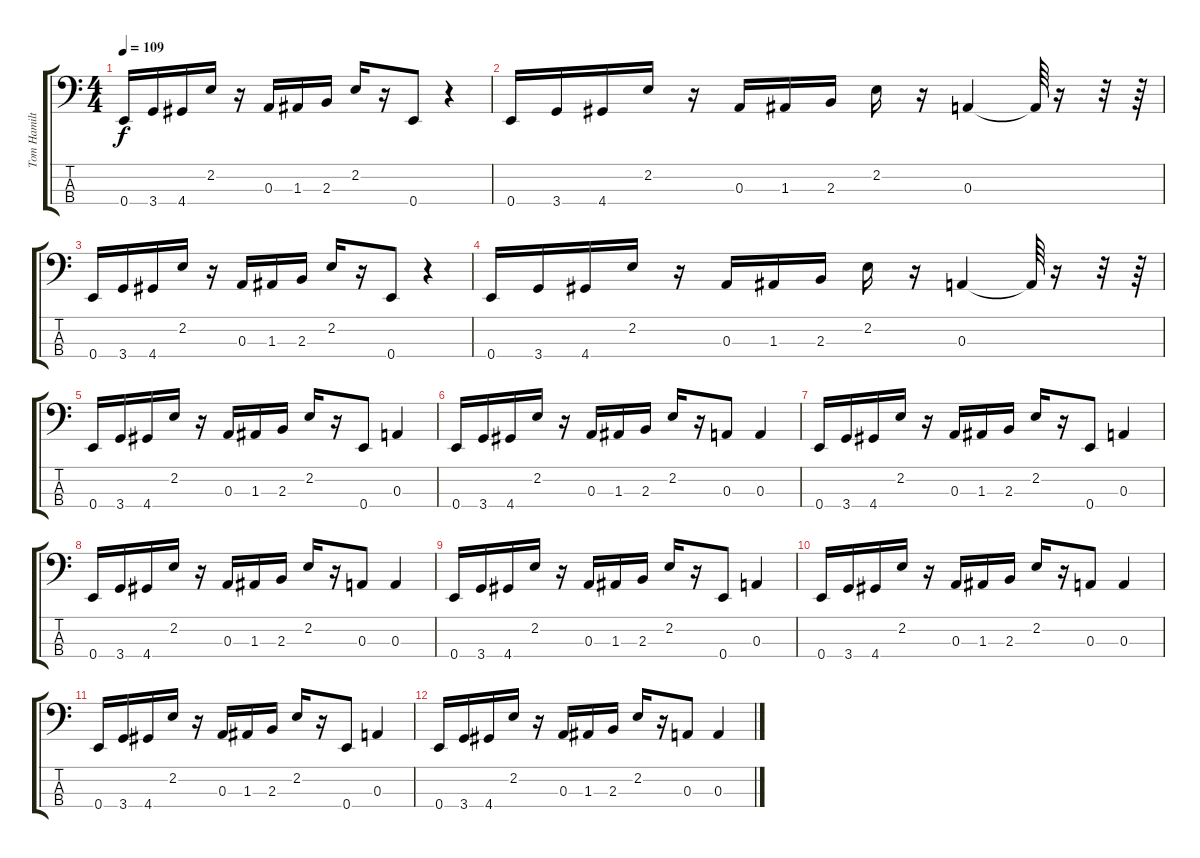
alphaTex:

\track ("Tom Hamilton" "Tom Hamilt") {instrument electricbassfinger}
\staff {score tabs}
\tuning (G2 D2 A1 E1) {hide}
\ts (4 4)
\tempo 109
\clef f4
\ks c
0.4.16{dy f} 3.4.16 4.4.16 2.2.16 r.16 0.3.16 1.3.16 2.3.16 2.2.16 r.16 0.4.8 r.4 |
0.4.16 3.4.16 4.4.16 2.2.16 r.16 0.3.16 1.3.16 2.3.16 2.2.16 r.16 0.3.4 0.3{t}.64 r.16 r.32 r.64 |
0.4.16 3.4.16 4.4.16 2.2.16 r.16 0.3.16 1.3.16 2.3.16 2.2.16 r.16 0.4.8 r.4 |
0.4.16 3.4.16 4.4.16 2.2.16 r.16 0.3.16 1.3.16 2.3.16 2.2.16 r.16 0.3.4 0.3{t}.64 r.16 r.32 r.64 |
0.4.16 3.4.16 4.4.16 2.2.16 r.16 0.3.16 1.3.16 2.3.16 2.2.16 r.16 0.4.8 0.3.4 |
0.4.16 3.4.16 4.4.16 2.2.16 r.16 0.3.16 1.3.16 2.3.16 2.2.16 r.16 0.3.8 0.3.4 |
0.4.16 3.4.16 4.4.16 2.2.16 r.16 0.3.16 1.3.16 2.3.16 2.2.16 r.16 0.4.8 0.3.4 |
0.4.16 3.4.16 4.4.16 2.2.16 r.16 0.3.16 1.3.16 2.3.16 2.2.16 r.16 0.3.8 0.3.4 |
0.4.16 3.4.16 4.4.16 2.2.16 r.16 0.3.16 1.3.16 2.3.16 2.2.16 r.16 0.4.8 0.3.4 |
0.4.16 3.4.16 4.4.16 2.2.16 r.16 0.3.16 1.3.16 2.3.16 2.2.16 r.16 0.3.8 0.3.4 |
0.4.16 3.4.16 4.4.16 2.2.16 r.16 0.3.16 1.3.16 2.3.16 2.2.16 r.16 0.4.8 0.3.4 |
0.4.16 3.4.16 4.4.16 2.2.16 r.16 0.3.16 1.3.16 2.3.16 2.2.16 r.16 0.3.8 0.3.4
